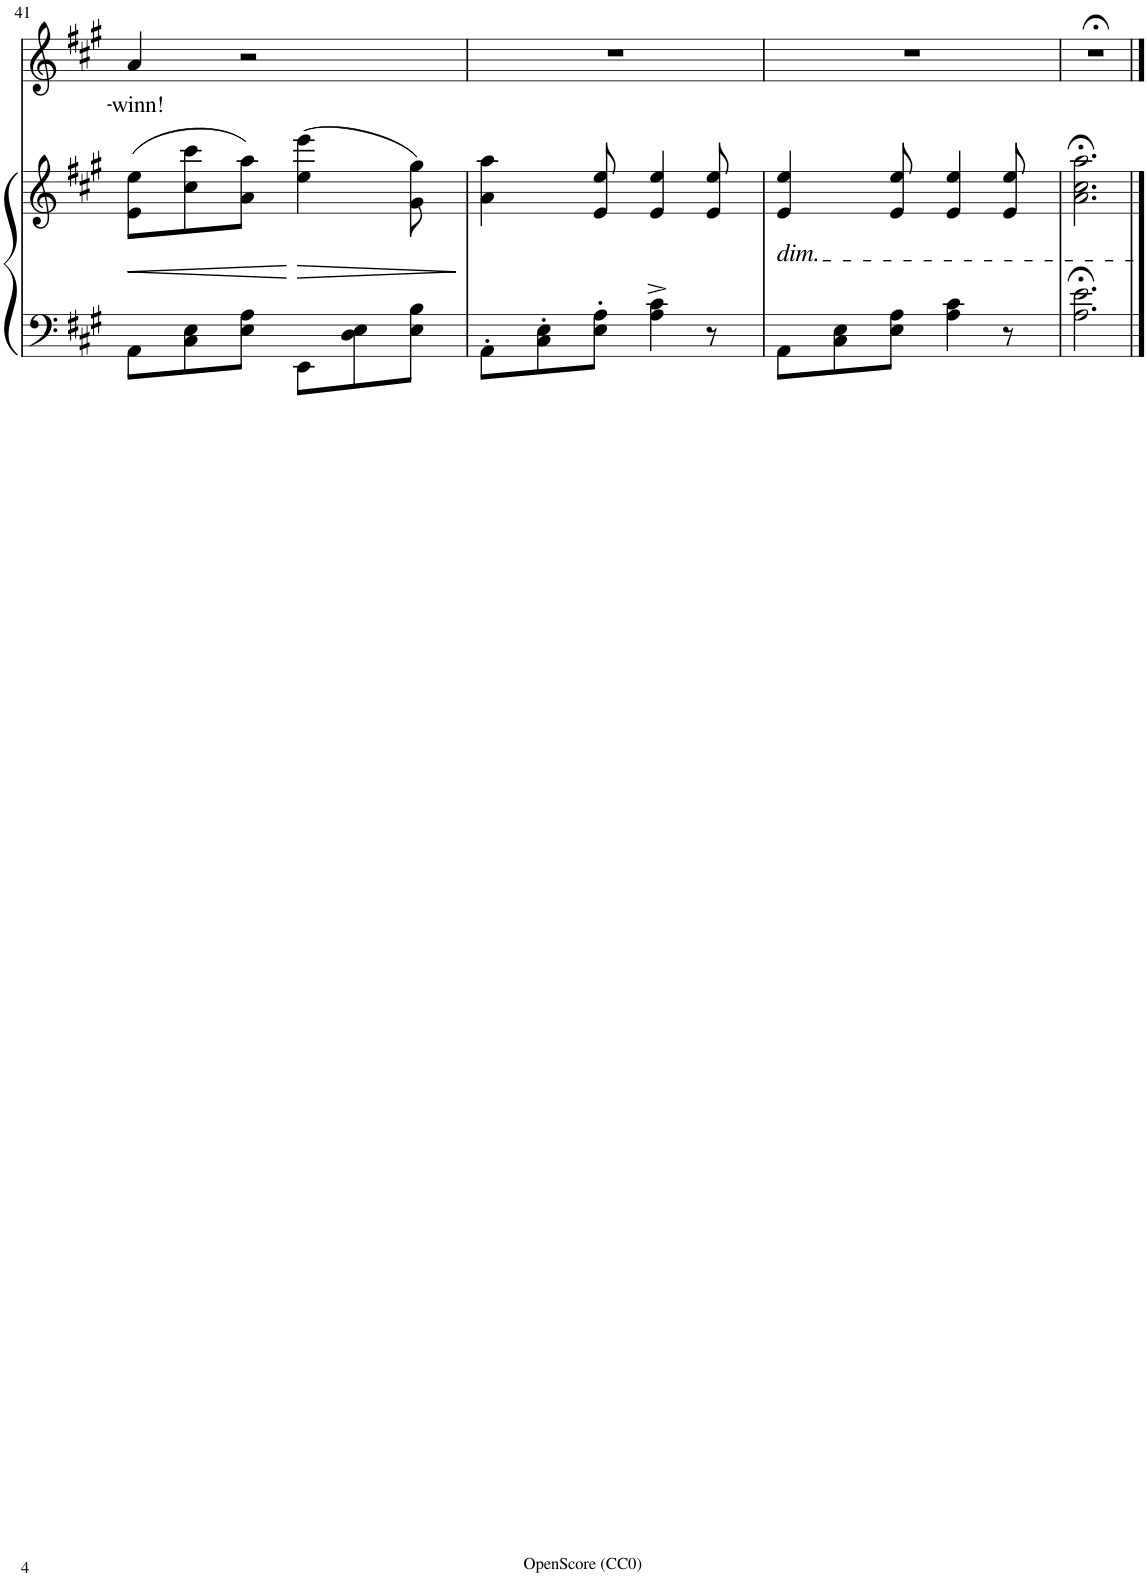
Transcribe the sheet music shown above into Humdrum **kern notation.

**kern	**kern	**dynam	**kern	**text
*part2	*part2	*part2	*part1	*part1
*staff3	*staff2	*staff2/3	*staff1	*staff1
*I"Pianoforte	*	*	*I"Singstimme Voice	*
*I'Pno	*	*	*	*
!!LO:PB:g=z
*clefF4	*clefG2	*	*clefG2	*
*k[f#c#g#]	*k[f#c#g#]	*	*k[f#c#g#]	*
*M6/8	*M6/8	*	*M6/8	*
=41	=41	=41	=41	=41
!	!	!LO:HP:b	!	!LO:LY:b
8AA\L	(8e\ 8ee\L	<	4a/	-winn!
8C#\ 8E\	8cc#\ 8ccc#\	.	.	.
8E\ 8A\J	8a\ 8aa\J)	.	2r	.
!	!	!LO:HP:n=1:b	!	!
8EE\L	(4ee\ 4eee\	[ >	.	.
8D\ 8E\	.	.	.	.
8E\ 8B\J	8g#\ 8gg#\)	.	.	.
.	.	]	.	.
=42	=42	=42	=42	=42
8AA'\L	4a\ 4aa\	.	2.r	.
8C#\' 8E\'	.	.	.	.
8E\' 8A\'J	8e/ 8ee/	.	.	.
4A\^ 4c#\^	4e/ 4ee/	.	.	.
8r	8e/ 8ee/	.	.	.
=43	=43	=43	=43	=43
!	!LO:TX:b:i:t=dim.	!	!	!
8AA\L	4e/ 4ee/	.	2.r	.
8C#\ 8E\	.	.	.	.
8E\ 8A\J	8e/ 8ee/	.	.	.
4A\ 4c#\	4e/ 4ee/	.	.	.
8r	8e/ 8ee/	.	.	.
=44	=44	=44	=44	=44
2.A\;< 2.e\;<	2.a\;< 2.cc#\;< 2.aa\;<	.	2.r;<	.
==	==	==	==	==
*-	*-	*-	*-	*-
